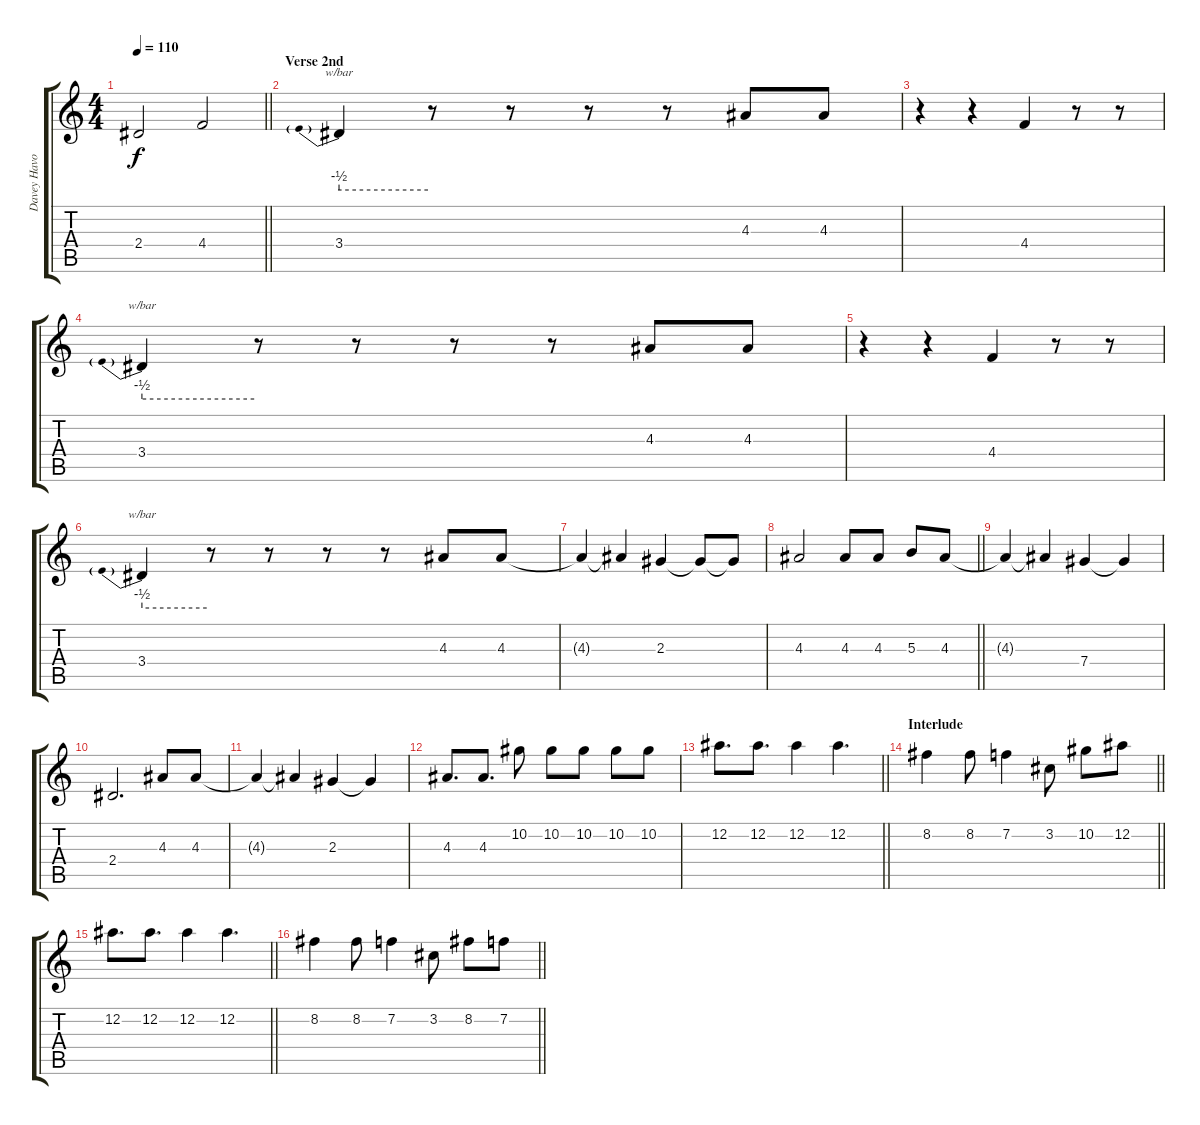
\track ("Davey Havok" "Davey Havo") {instrument contrabass}
\staff {score tabs}
\tuning (Eb4 Bb3 Gb3 Db3 Ab2 Eb2) {hide}
\ts (4 4)
\tempo 110
\clef g2
\barLineRight lightlight
\ks c
2.4.2{dy f} 4.4.2 |
\section ("" "Verse 2nd")
3.4.4{tbe (predive default 0 -2 60 -2)} r.8 r.8 r.8 r.8 4.3.8 4.3.8 |
r.4 r.4 4.4.4 r.8 r.8 |
3.4.4{tbe (predive default 0 -2 60 -2)} r.8 r.8 r.8 r.8 4.3.8 4.3.8 |
r.4 r.4 4.4.4 r.8 r.8 |
3.4.4{tbe (predive default 0 -2 60 -2)} r.8 r.8 r.8 r.8 4.3.8 4.3.8 |
4.3{t}.4 4.3{t}.4 2.3.4 2.3{t}.8 2.3{t}.8 |
\barLineRight lightlight
4.3.2 4.3.8 4.3.8 5.3.8 4.3.8 |
4.3{t}.4 4.3{t}.4 7.4.4 7.4{t}.4 |
2.4.2{d} 4.3.8 4.3.8 |
4.3{t}.4 4.3{t}.4 2.3.4 2.3{t}.4 |
4.3.8{d} 4.3.8{d} 10.2.8 10.2.8 10.2.8 10.2.8 10.2.8 |
\barLineRight lightlight
12.2.8{d} 12.2.8{d} 12.2.4 12.2.4{d} |
\section ("" "Interlude")
\barLineRight lightlight
8.2.4 8.2.8 7.2.4 3.2.8 10.2.8 12.2.8 |
\barLineRight lightlight
12.2.8{d} 12.2.8{d} 12.2.4 12.2.4{d} |
\barLineRight lightlight
8.2.4 8.2.8 7.2.4 3.2.8 8.2.8 7.2.8
